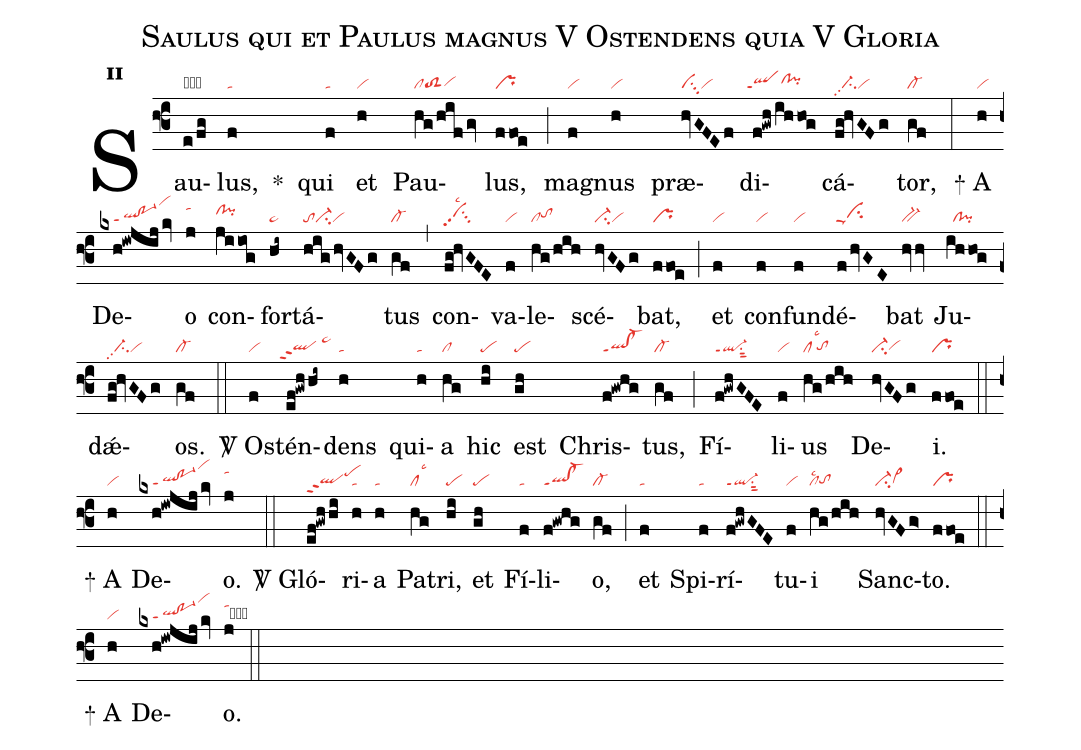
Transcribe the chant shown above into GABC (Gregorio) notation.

name:Saulus qui et Paulus magnus V Ostendens quia V Gloria;
office-part:re;
mode:2;
nabc-lines:1;
%%
initial-style: 1;
name: Saulus qui et Paulus magnus;
mode:2;
office-part: Responsorium;
annotation: Resp.;
annotation: ii;
nabc-lines:1;
%%
(f3) Sau(e/fg|obpeppt1)lus,(f|ta) <sp>*</sp>() qui(f|ta) et(h|vi) Pau(hg/hif/gv|cltoS2vihg)lus,(ffoe|pr) (;) ma(f|vi)gnus(h|vi) præ(hvGFEf|visu3vi)di(f!gwh/ihhog|``qlppt1clhh!pihh)cá(fg!hvGFg|//ci-pp2vi)tor,(gf|cl-) (:)
<sp>+</sp> A(h|vi) De(kxh!iwjij/kv|////ql!po-1ppt1vihm)o(j|tahk) con(jiiog|clhi!pihi)for(hi~|pe~)tá(hig/hvGFg|toci-vi)tus(gf|cl-) (,) con(fg!hvGFE|ci1hhpp2lsc2)va(f|vi)le(hg/hih|cltohh)scé(hvGFg|ci-vi)bat,(ffoe|pr) (;) et(f|vi) con(f|vi)fun(f|vi)dé(f/hvGE|cippu1)bat(hvhv|bv-) Ju(ihhog|//cl!pi)dǽ(fg!hvGFg|//ci-pp2vi)os.(gf|cl-) (::)

<sp>V/</sp> Os(f|vi)tén(ef!gwh/hi~|``qlhgppt2/pe~hj)dens(h|ta) qui(h|ta)a(hg|cl) hic(hi|pe) est(gh|pe) Chris(f!gwhg|ql!cl-ppt1)tus,(gf|cl-) (;) Fí(f!gwhGFE|ql-ppt1su1sut2)li(f|vi)us(hg/hih|cllsc3`tohg) De(hvGFg|ci-vihg)i.(ffoe|pr) (::)
<sp>+</sp> A(h|vi) De(kxh!iwjij/kv|////ql!po-1ppt1vihm)o.(j|tahk) (::)

<sp>V/</sp> Gló(ef!gwh/hi|qlhgppt2pehj)ri(h|ta)a(h|ta) Pa(hg|cllsc3)tri,(hi|pe) et(gh|pe) Fí(f|ta)li(f!gwhg|ql!cl-ppt1)o,(gf|cl-) (;) et(f|ta) Spi(f|ta)rí(f!gwhGFE|ql-ppt1su1sut2)tu(f|vi)i(hg/hih|cllsc2tohg) Sanc(hvGFg>|ci-vi>hg)to.(ffoe|pr) (::)
<sp>+</sp> A(h|vi) De(kxh!iwjij/kv|////ql!po-1ppt1vihm)o.(j|tahkcb) (::)
